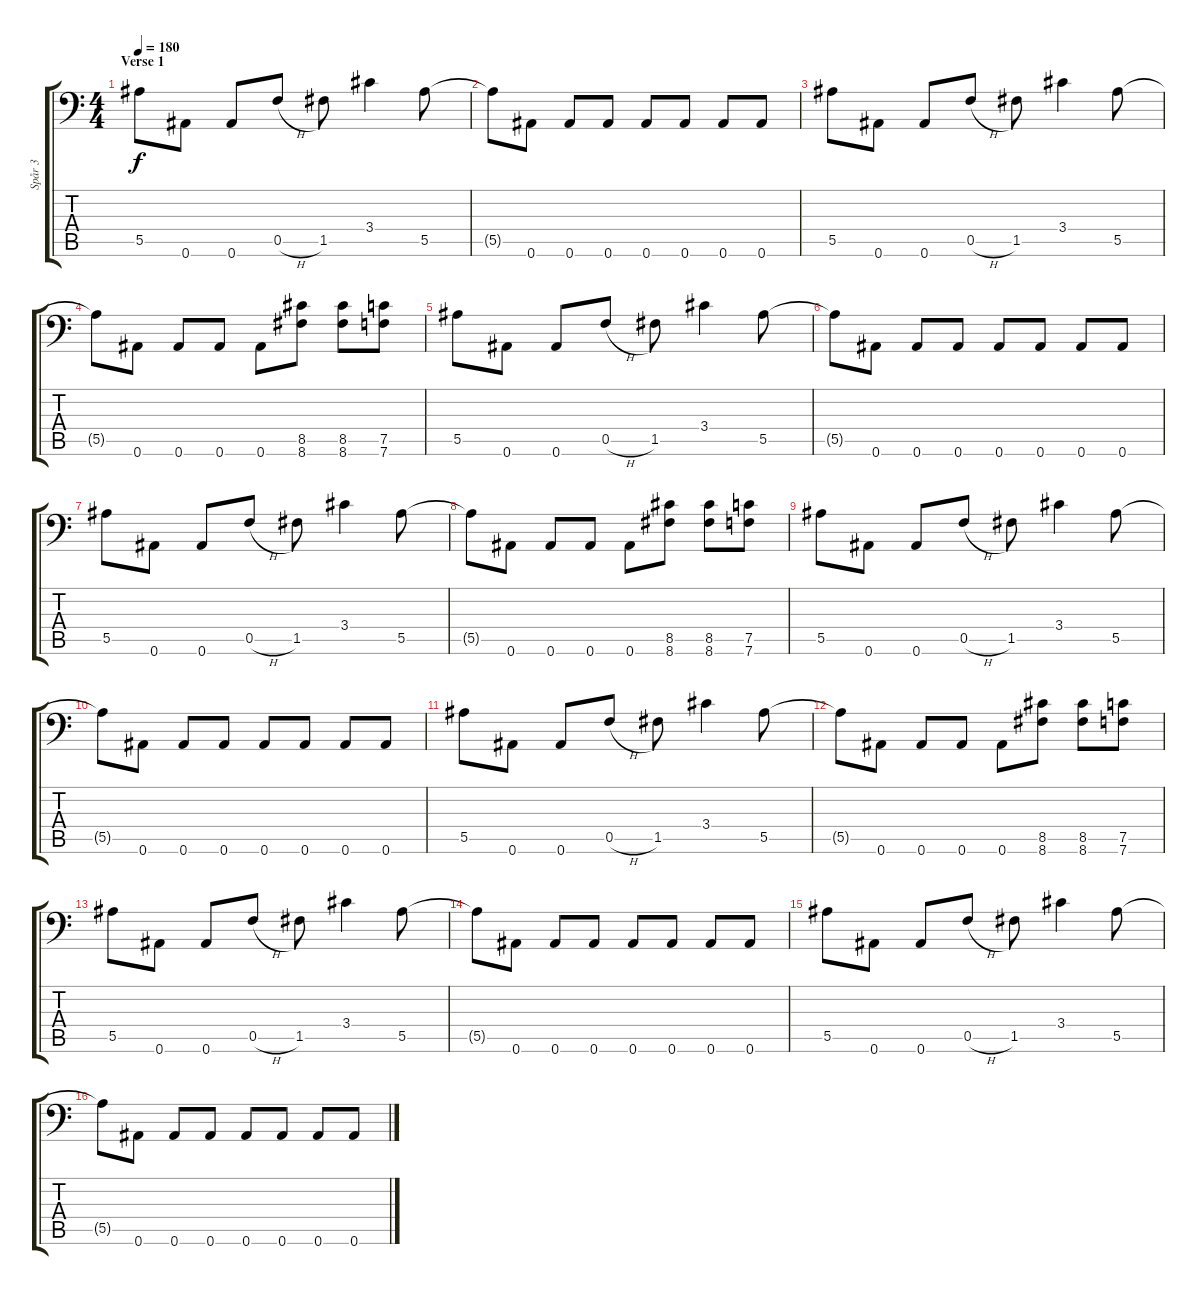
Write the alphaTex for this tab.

\track ("Spår 3" "Spår 3") {instrument distortionguitar}
\staff {score tabs}
\tuning (C4 G3 Eb3 Bb2 F2 Bb1) {hide}
\ts (4 4)
\section ("" "Verse 1")
\tempo 180
\clef f4
\ks c
5.5.8{dy f} 0.6.8 0.6.8 0.5{h}.8 1.5.8 3.4.4 5.5.8 |
5.5{t}.8 0.6.8 0.6.8 0.6.8 0.6.8 0.6.8 0.6.8 0.6.8 |
5.5.8 0.6.8 0.6.8 0.5{h}.8 1.5.8 3.4.4 5.5.8 |
5.5{t}.8 0.6.8 0.6.8 0.6.8 0.6.8 (8.5 8.6).8 (8.5 8.6).8 (7.5 7.6).8 |
5.5.8 0.6.8 0.6.8 0.5{h}.8 1.5.8 3.4.4 5.5.8 |
5.5{t}.8 0.6.8 0.6.8 0.6.8 0.6.8 0.6.8 0.6.8 0.6.8 |
5.5.8 0.6.8 0.6.8 0.5{h}.8 1.5.8 3.4.4 5.5.8 |
5.5{t}.8 0.6.8 0.6.8 0.6.8 0.6.8 (8.5 8.6).8 (8.5 8.6).8 (7.5 7.6).8 |
5.5.8 0.6.8 0.6.8 0.5{h}.8 1.5.8 3.4.4 5.5.8 |
5.5{t}.8 0.6.8 0.6.8 0.6.8 0.6.8 0.6.8 0.6.8 0.6.8 |
5.5.8 0.6.8 0.6.8 0.5{h}.8 1.5.8 3.4.4 5.5.8 |
5.5{t}.8 0.6.8 0.6.8 0.6.8 0.6.8 (8.5 8.6).8 (8.5 8.6).8 (7.5 7.6).8 |
5.5.8 0.6.8 0.6.8 0.5{h}.8 1.5.8 3.4.4 5.5.8 |
5.5{t}.8 0.6.8 0.6.8 0.6.8 0.6.8 0.6.8 0.6.8 0.6.8 |
5.5.8 0.6.8 0.6.8 0.5{h}.8 1.5.8 3.4.4 5.5.8 |
5.5{t}.8 0.6.8 0.6.8 0.6.8 0.6.8 0.6.8 0.6.8 0.6.8
